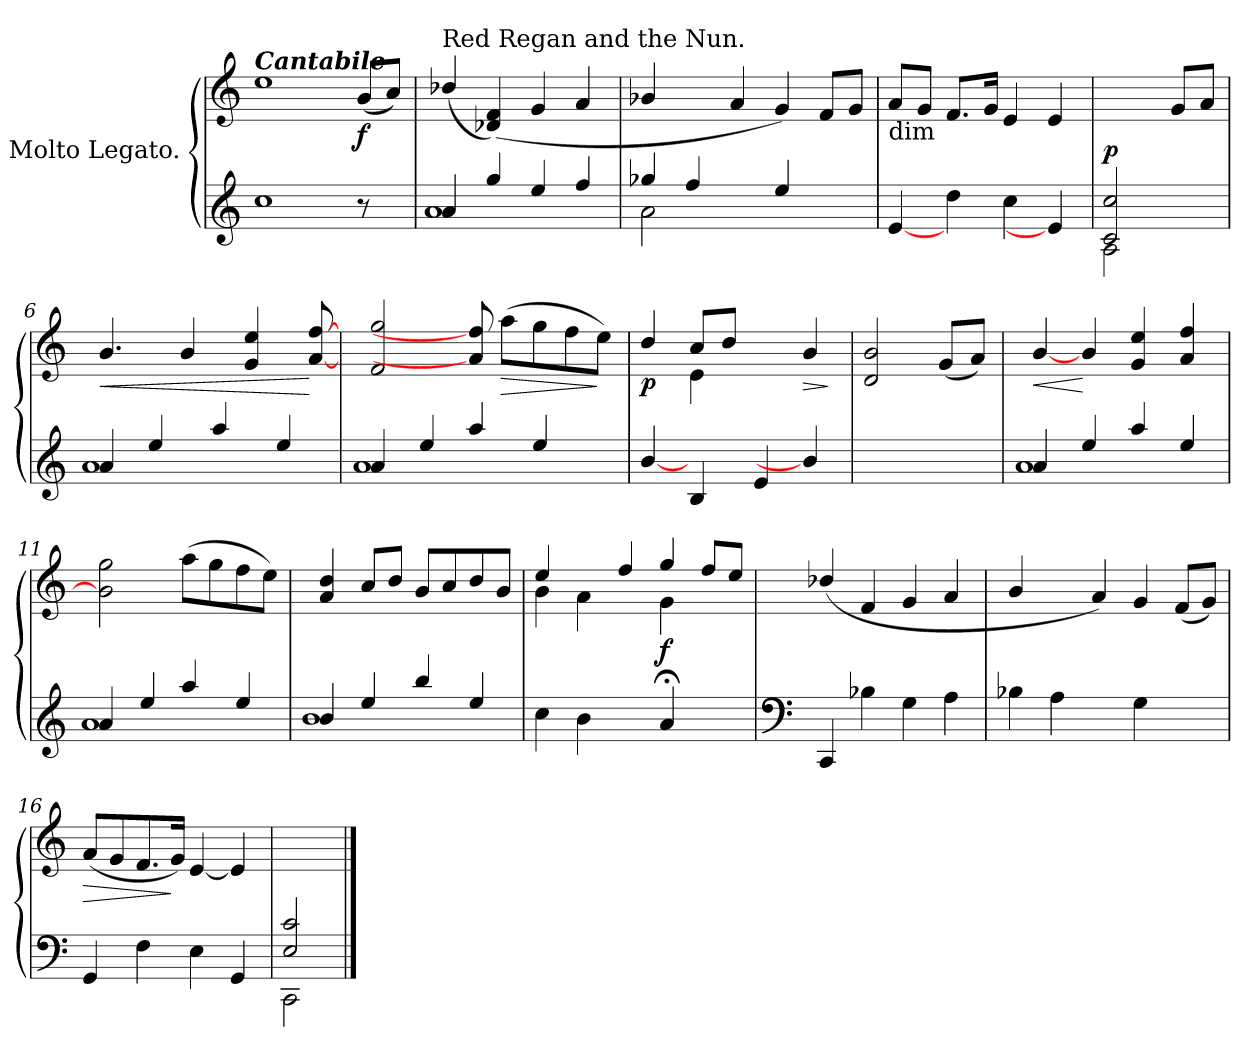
**kern	**kern	**dynam
*part1	*part1	*part1
*staff2	*staff1	*staff1/2
*I"Molto Legato.	*	*
*	*clefG3	*
=1	=1	=1
!	!LO:TX:a:Bi:t=Cantabile	!
1cc	1cc	.
!	!	!LO:DY:b
8r	(<8g/L	f
8ryy	8a/J)	.
=2	=2	=2
*^	*	*
!	!	!LO:TX:a:t=Red Regan and the Nun.	!
4a/	1a	(<4b-X/	.
4gg/	.	(<4B-/ 4d/)	.
4ee/	.	4e/	.
4ff/	.	4f/	.
=3	=3	=3	=3
4gg-X/	2a\	4g-/	.
4ff/	.	4ryy	.
4ryy	4ryy	4f/	.
4ee/	2ryy	4e/)	.
4ryy	.	(<8d/L	.
.	.	8e/J	.
*v	*v	*	*
=4	=4	=4
!	!LO:TX:b:t=dim	!
[>4e/	8f/L	.
.	8e/J	.
4dd\	8.d/L	.
.	16e/Jk	.
4cc\	4c/	.
4e/]	4c/	.
=5	=5	=5
*^	*	*
!	!	!	!LO:DY:a=2
2cc/ 2c/)	2A\	2ryy	p
4ryy	4ryy	8e/L	.
.	.	8f/J	.
!!LO:LB:g=z
=6	=6	=6	=6
!	!	!	!LO:HP:b
4a/	1a	4.g/	<
4ee/	.	.	.
.	.	4g/	.
4aa/	.	.	.
.	.	4e/ 4cc/	.
4ee/	.	.	.
.	.	[8f/ [8dd/	[
=7	=7	=7	=7
4a/	1a	2d/ 2ee/	.
4ee/	.	.	.
4aa/	.	8f/] 8dd/]	.
!	!	!	!LO:HP:b
.	.	(>8ff\L	>
4ee/	.	8ee\	.
.	.	8dd\	.
8ryy	8ryy	8cc\J)	]
=8	=8	=8	=8
*	*	*^	*
!	!	!	!	!LO:DY:b
*v	*v	*	*	*
[<4b/	4b/	4ryy	p
4B/	8a/L	4c\	.
.	8b/J	.	.
4e/	4ryy	2ryy	.
!	!	!	!LO:HP:b
4b/]	4g/	.	>
*	*v	*v	*
.	.	]
=9	=9	=9
2.ryy	2B/ 2g/	.
.	(<8e/L	.
.	8f/J)	.
!!LO:LB:g=z
=10	=10	=10
*^	*	*
!	!	!	!LO:HP:b
4a/	1a	[<4g/	<
4ee/	.	4g/	[
4aa/	.	4e/ 4cc/	.
4ee/	.	4f/ 4dd/	.
=11	=11	=11	=11
4a/	1a	2g\] 2ee\	.
4ee/	.	.	.
4aa/	.	(>8ff\L	.
.	.	8ee\	.
4ee/	.	8dd\	.
.	.	8cc\J)	.
=12	=12	=12	=12
4b/	1b	4f/ 4b/	.
4ee/	.	8a/L	.
.	.	8b/J	.
4bb/	.	8g/L	.
.	.	8a/	.
4ee/	.	8b/	.
.	.	8g/J	.
*v	*v	*	*
=13	=13	=13
*	*^	*
4cc\	4cc/	4g\	.
4b\	2ryy	4f\	.
4ryy	.	4dd/	.
!	!	!	!LO:DY:b
4a;</	4e\	4ee/	f
4ryy	4ryy	8dd/L	.
.	.	8cc/J	.
*	*v	*v	*
!!LO:LB:g=z
=14	=14	=14
*clefF4	*	*
4CC/	(<4b-X/	.
4B-X\	4d/	.
4G\	4e/	.
4A\	4f/	.
=15	=15	=15
4B-X\	4g/	.
4A\	4ryy	.
4ryy	4f/)	.
4G\	4e/	.
4ryy	(<8d/L	.
.	8e/J)	.
=16	=16	=16
!	!	!LO:HP:b
4GG/	(<8f/L	>
.	8e/	.
4F\	8.d/	.
.	16e/Jk)	]
4E\	[<4c/	.
4GG/	4c/]	.
=17	=17	=17
*^	*	*
2E/ 2c/	2CC\	2ryy	.
*v	*v	*	*
==	==	==
*-	*-	*-
